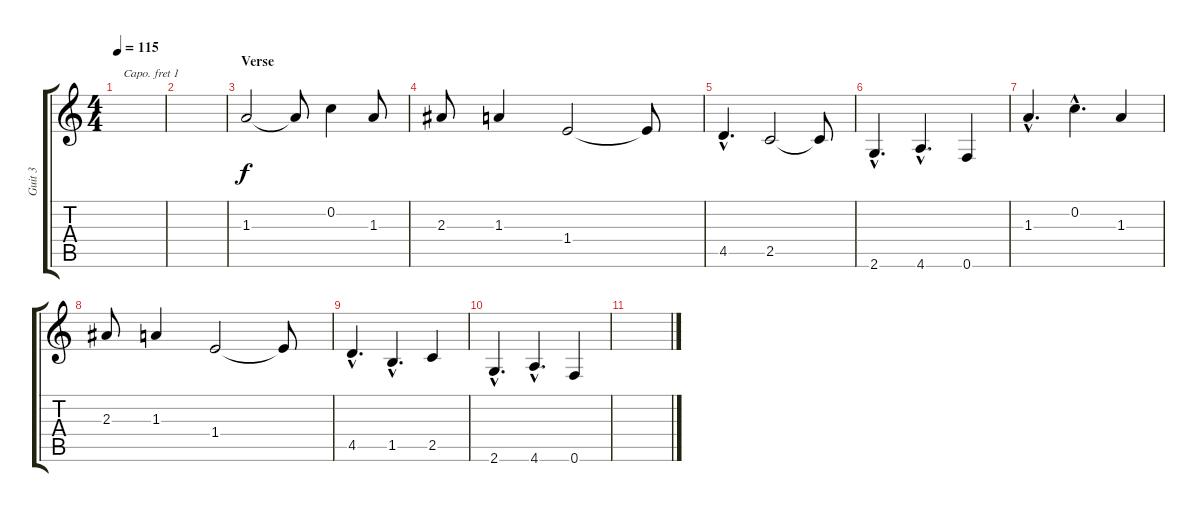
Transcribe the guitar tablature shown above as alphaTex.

\track ("Guit 3" "Guit 3") {instrument distortionguitar}
\staff {score tabs}
\capo 1
\tuning (E4 B3 G3 D3 A2 E2) {hide}
\ts (4 4)
\tempo 115
\clef g2
\ks c
|
|
\section ("" "Verse")
1.3.2 1.3{t}.8 0.2.4 1.3.8 |
2.3.8 1.3.4 1.4.2 1.4{t}.8 |
4.5{hac}.4{d} 2.5.2 2.5{t}.8 |
2.6{hac}.4{d} 4.6{hac}.4{d} 0.6.4 |
1.3{hac}.4{d} 0.2{hac}.4{d} 1.3.4 |
2.3.8 1.3.4 1.4.2 1.4{t}.8 |
4.5{hac}.4{d} 1.5{hac}.4{d} 2.5.4 |
2.6{hac}.4{d} 4.6{hac}.4{d} 0.6.4 |
\section ("" "")
